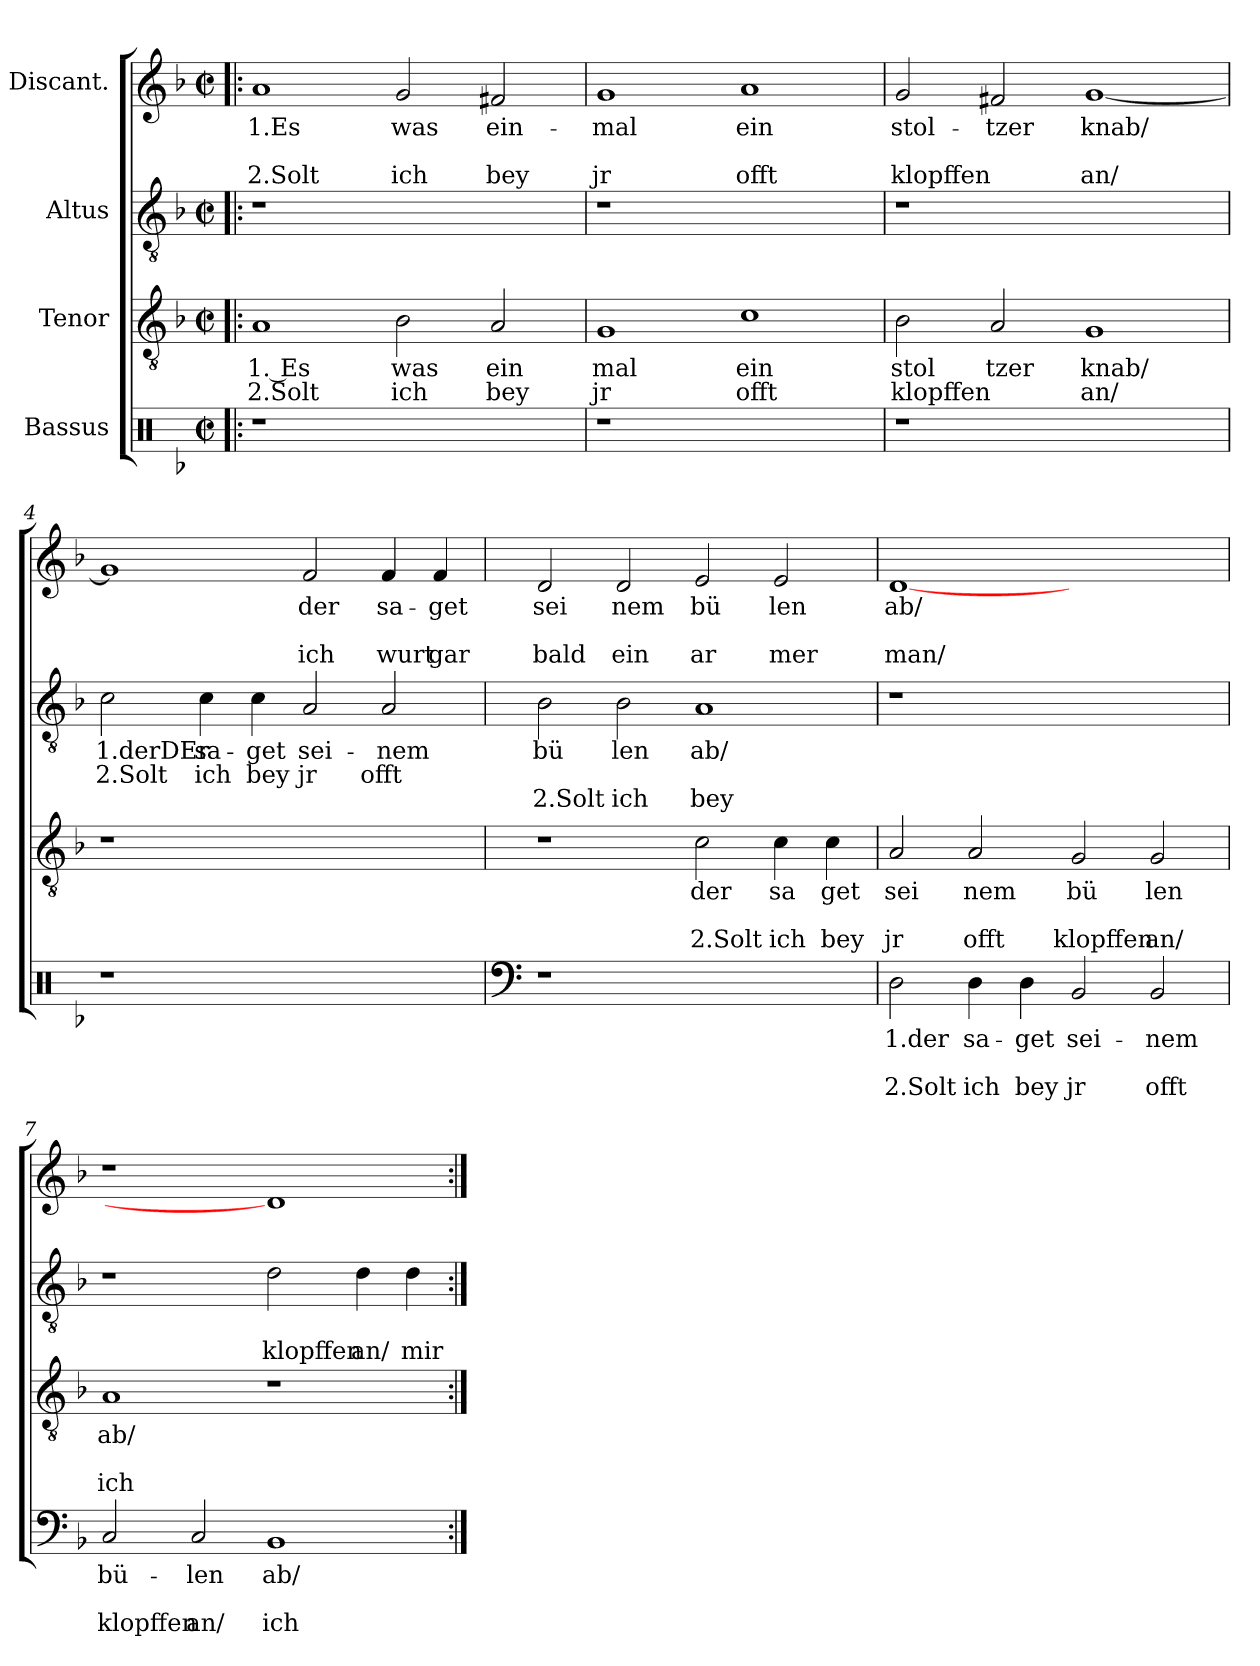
**kern	**text	**text	**text	**kern	**text	**text	**text	**kern	**text	**text	**text	**kern	**text	**text	**text
*part4	*part4	*part4	*part4	*part3	*part3	*part3	*part3	*part2	*part2	*part2	*part2	*part1	*part1	*part1	*part1
*staff4	*staff4	*staff4	*staff4	*staff3	*staff3	*staff3	*staff3	*staff2	*staff2	*staff2	*staff2	*staff1	*staff1	*staff1	*staff1
*I"Bassus	*	*	*	*I"Tenor	*	*	*	*I"Altus	*	*	*	*I"Discant.	*	*	*
*clefX	*	*	*	*clefGv2	*	*	*	*clefGv2	*	*	*	*clefG2	*	*	*
*k[b-]	*	*	*	*k[b-]	*	*	*	*k[b-]	*	*	*	*k[b-]	*	*	*
*F:	*	*	*	*F:	*	*	*	*F:	*	*	*	*F:	*	*	*
*M2/2	*	*	*	*M2/2	*	*	*	*M2/2	*	*	*	*M2/2	*	*	*
*met(c|)	*	*	*	*met(c|)	*	*	*	*met(c|)	*	*	*	*met(c|)	*	*	*
=1!|:	=1!|:	=1!|:	=1!|:	=1!|:	=1!|:	=1!|:	=1!|:	=1!|:	=1!|:	=1!|:	=1!|:	=1!|:	=1!|:	=1!|:	=1!|:
!	!	!	!	!	!LO:LY:b:rj	!LO:LY:b:rj	!	!	!	!	!	!	!LO:LY:b:rj	!	!LO:LY:b:rj
1r	.	.	.	1A	1. Es	2.Solt	.	1r	.	.	.	1a	1.Es	.	2.Solt
!	!	!	!	!	!LO:LY:b	!LO:LY:b	!	!	!	!	!	!	!LO:LY:b	!	!LO:LY:b
1ryy	.	.	.	2B-\	was	ich	.	1ryy	.	.	.	2g/	was	.	ich
!	!	!	!	!	!LO:LY:b	!LO:LY:b	!	!	!	!	!	!	!LO:LY:b	!	!LO:LY:b
.	.	.	.	2A/	ein	bey	.	.	.	.	.	2f#/	ein-	.	bey
=2	=2	=2	=2	=2	=2	=2	=2	=2	=2	=2	=2	=2	=2	=2	=2
!	!	!	!	!	!LO:LY:b	!LO:LY:b	!	!	!	!	!	!	!LO:LY:b	!	!LO:LY:b
1r	.	.	.	1G	mal	jr	.	1r	.	.	.	1g	-mal	.	jr
!	!	!	!	!	!LO:LY:b	!LO:LY:b	!	!	!	!	!	!	!LO:LY:b	!	!LO:LY:b
1ryy	.	.	.	1c	ein	offt	.	1ryy	.	.	.	1a	ein	.	offt
=3	=3	=3	=3	=3	=3	=3	=3	=3	=3	=3	=3	=3	=3	=3	=3
!	!	!	!	!	!LO:LY:b	!LO:LY:b	!	!	!	!	!	!	!LO:LY:b	!	!LO:LY:b
1r	.	.	.	2B-\	stol	klopffen	.	1r	.	.	.	2g/	stol-	.	klopffen
!	!	!	!	!	!LO:LY:b	!	!	!	!	!	!	!	!LO:LY:b	!	!
.	.	.	.	2A/	tzer	.	.	.	.	.	.	2f#/	-tzer	.	.
!	!	!	!	!	!LO:LY:b	!LO:LY:b	!	!	!	!	!	!	!LO:LY:b	!	!LO:LY:b
1ryy	.	.	.	1G	knab/	an/	.	1ryy	.	.	.	[<1g	knab/	.	an/
=4	=4	=4	=4	=4	=4	=4	=4	=4	=4	=4	=4	=4	=4	=4	=4
!	!	!	!	!	!	!	!	!	!LO:LY:b:rj	!LO:LY:b:rj	!	!	!	!	!
1r	.	.	.	1r	.	.	.	2c\	1.derDEr	2.Solt	.	1g]	.	.	.
!	!	!	!	!	!	!	!	!	!LO:LY:b	!LO:LY:b	!	!	!	!	!
.	.	.	.	.	.	.	.	4c\	sa-	ich	.	.	.	.	.
!	!	!	!	!	!	!	!	!	!LO:LY:b	!LO:LY:b	!	!	!	!	!
.	.	.	.	.	.	.	.	4c\	-get	bey	.	.	.	.	.
!	!	!	!	!	!	!	!	!	!LO:LY:b	!LO:LY:b	!	!	!LO:LY:b	!	!LO:LY:b
1ryy	.	.	.	1ryy	.	.	.	2A/	sei-	jr	.	2f/	der	.	ich
!	!	!	!	!	!	!	!	!	!LO:LY:b	!LO:LY:b	!	!	!LO:LY:b	!	!LO:LY:b
.	.	.	.	.	.	.	.	2A/	-nem	offt	.	4f/	sa-	.	wurt
!	!	!	!	!	!	!	!	!	!	!	!	!	!LO:LY:b	!	!LO:LY:b
.	.	.	.	.	.	.	.	.	.	.	.	4f/	-get	.	gar
!!LO:LB:g=z
=5	=5	=5	=5	=5	=5	=5	=5	=5	=5	=5	=5	=5	=5	=5	=5
*clefF4	*	*	*	*	*	*	*	*	*	*	*	*	*	*	*
!	!	!	!	!	!	!	!	!	!LO:LY:b	!	!LO:LY:b	!	!LO:LY:b	!	!LO:LY:b
1r	.	.	.	1r	.	.	.	2B-\	bü	.	2.Solt	2d/	sei	.	bald
!	!	!	!	!	!	!	!	!	!LO:LY:b	!	!LO:LY:b	!	!LO:LY:b	!	!LO:LY:b
.	.	.	.	.	.	.	.	2B-\	len	.	ich	2d/	nem	.	ein
!	!	!	!	!	!LO:LY:b	!	!LO:LY:b	!	!LO:LY:b	!	!LO:LY:b	!	!LO:LY:b	!	!LO:LY:b
1ryy	.	.	.	2c\	der	.	2.Solt	1A	ab/	.	bey	2e/	bü	.	ar
!	!	!	!	!	!LO:LY:b	!	!LO:LY:b	!	!	!	!	!	!LO:LY:b	!	!LO:LY:b
.	.	.	.	4c\	sa	.	ich	.	.	.	.	2e/	len	.	mer
!	!	!	!	!	!LO:LY:b	!	!LO:LY:b	!	!	!	!	!	!	!	!
.	.	.	.	4c\	get	.	bey	.	.	.	.	.	.	.	.
=6	=6	=6	=6	=6	=6	=6	=6	=6	=6	=6	=6	=6	=6	=6	=6
!	!LO:LY:b:rj	!	!LO:LY:b:rj	!	!LO:LY:b	!	!LO:LY:b	!	!	!	!	!	!LO:LY:b	!	!LO:LY:b
2D\	1.der	.	2.Solt	2A/	sei	.	jr	1r	.	.	.	[1d	ab/	.	man/
!	!LO:LY:b	!	!LO:LY:b	!	!LO:LY:b	!	!LO:LY:b	!	!	!	!	!	!	!	!
4D\	sa-	.	ich	2A/	nem	.	offt	.	.	.	.	.	.	.	.
!	!LO:LY:b	!	!LO:LY:b	!	!	!	!	!	!	!	!	!	!	!	!
4D\	-get	.	bey	.	.	.	.	.	.	.	.	.	.	.	.
!	!LO:LY:b	!	!LO:LY:b	!	!LO:LY:b	!	!LO:LY:b	!	!	!	!	!	!	!	!
2BB-/	sei-	.	jr	2G/	bü	.	klopffen	1ryy	.	.	.	1ryy	.	.	.
!	!LO:LY:b	!	!LO:LY:b	!	!LO:LY:b	!	!LO:LY:b	!	!	!	!	!	!	!	!
2BB-/	-nem	.	offt	2G/	len	.	an/	.	.	.	.	.	.	.	.
=7	=7	=7	=7	=7	=7	=7	=7	=7	=7	=7	=7	=7	=7	=7	=7
!	!LO:LY:b	!	!LO:LY:b	!	!LO:LY:b	!	!LO:LY:b	!	!	!	!	!	!	!	!
2C/	bü-	.	klopffen	1A	ab/	.	ich	1r	.	.	.	1r	.	.	.
!	!LO:LY:b	!	!LO:LY:b	!	!	!	!	!	!	!	!	!	!	!	!
2C/	-len	.	an/	.	.	.	.	.	.	.	.	.	.	.	.
!	!LO:LY:b	!	!LO:LY:b	!	!	!	!	!	!	!LO:LY:b	!	!	!	!	!
1BB-	ab/	.	ich	1r	.	.	.	2d\	.	klopffen	.	1d]	.	.	.
!	!	!	!	!	!	!	!	!	!	!LO:LY:b	!	!	!	!	!
.	.	.	.	.	.	.	.	4d\	.	an/	.	.	.	.	.
!	!	!	!	!	!	!	!	!	!	!LO:LY:b	!	!	!	!	!
.	.	.	.	.	.	.	.	4d\	.	mir	.	.	.	.	.
=:|!	=:|!	=:|!	=:|!	=:|!	=:|!	=:|!	=:|!	=:|!	=:|!	=:|!	=:|!	=:|!	=:|!	=:|!	=:|!
*-	*-	*-	*-	*-	*-	*-	*-	*-	*-	*-	*-	*-	*-	*-	*-
